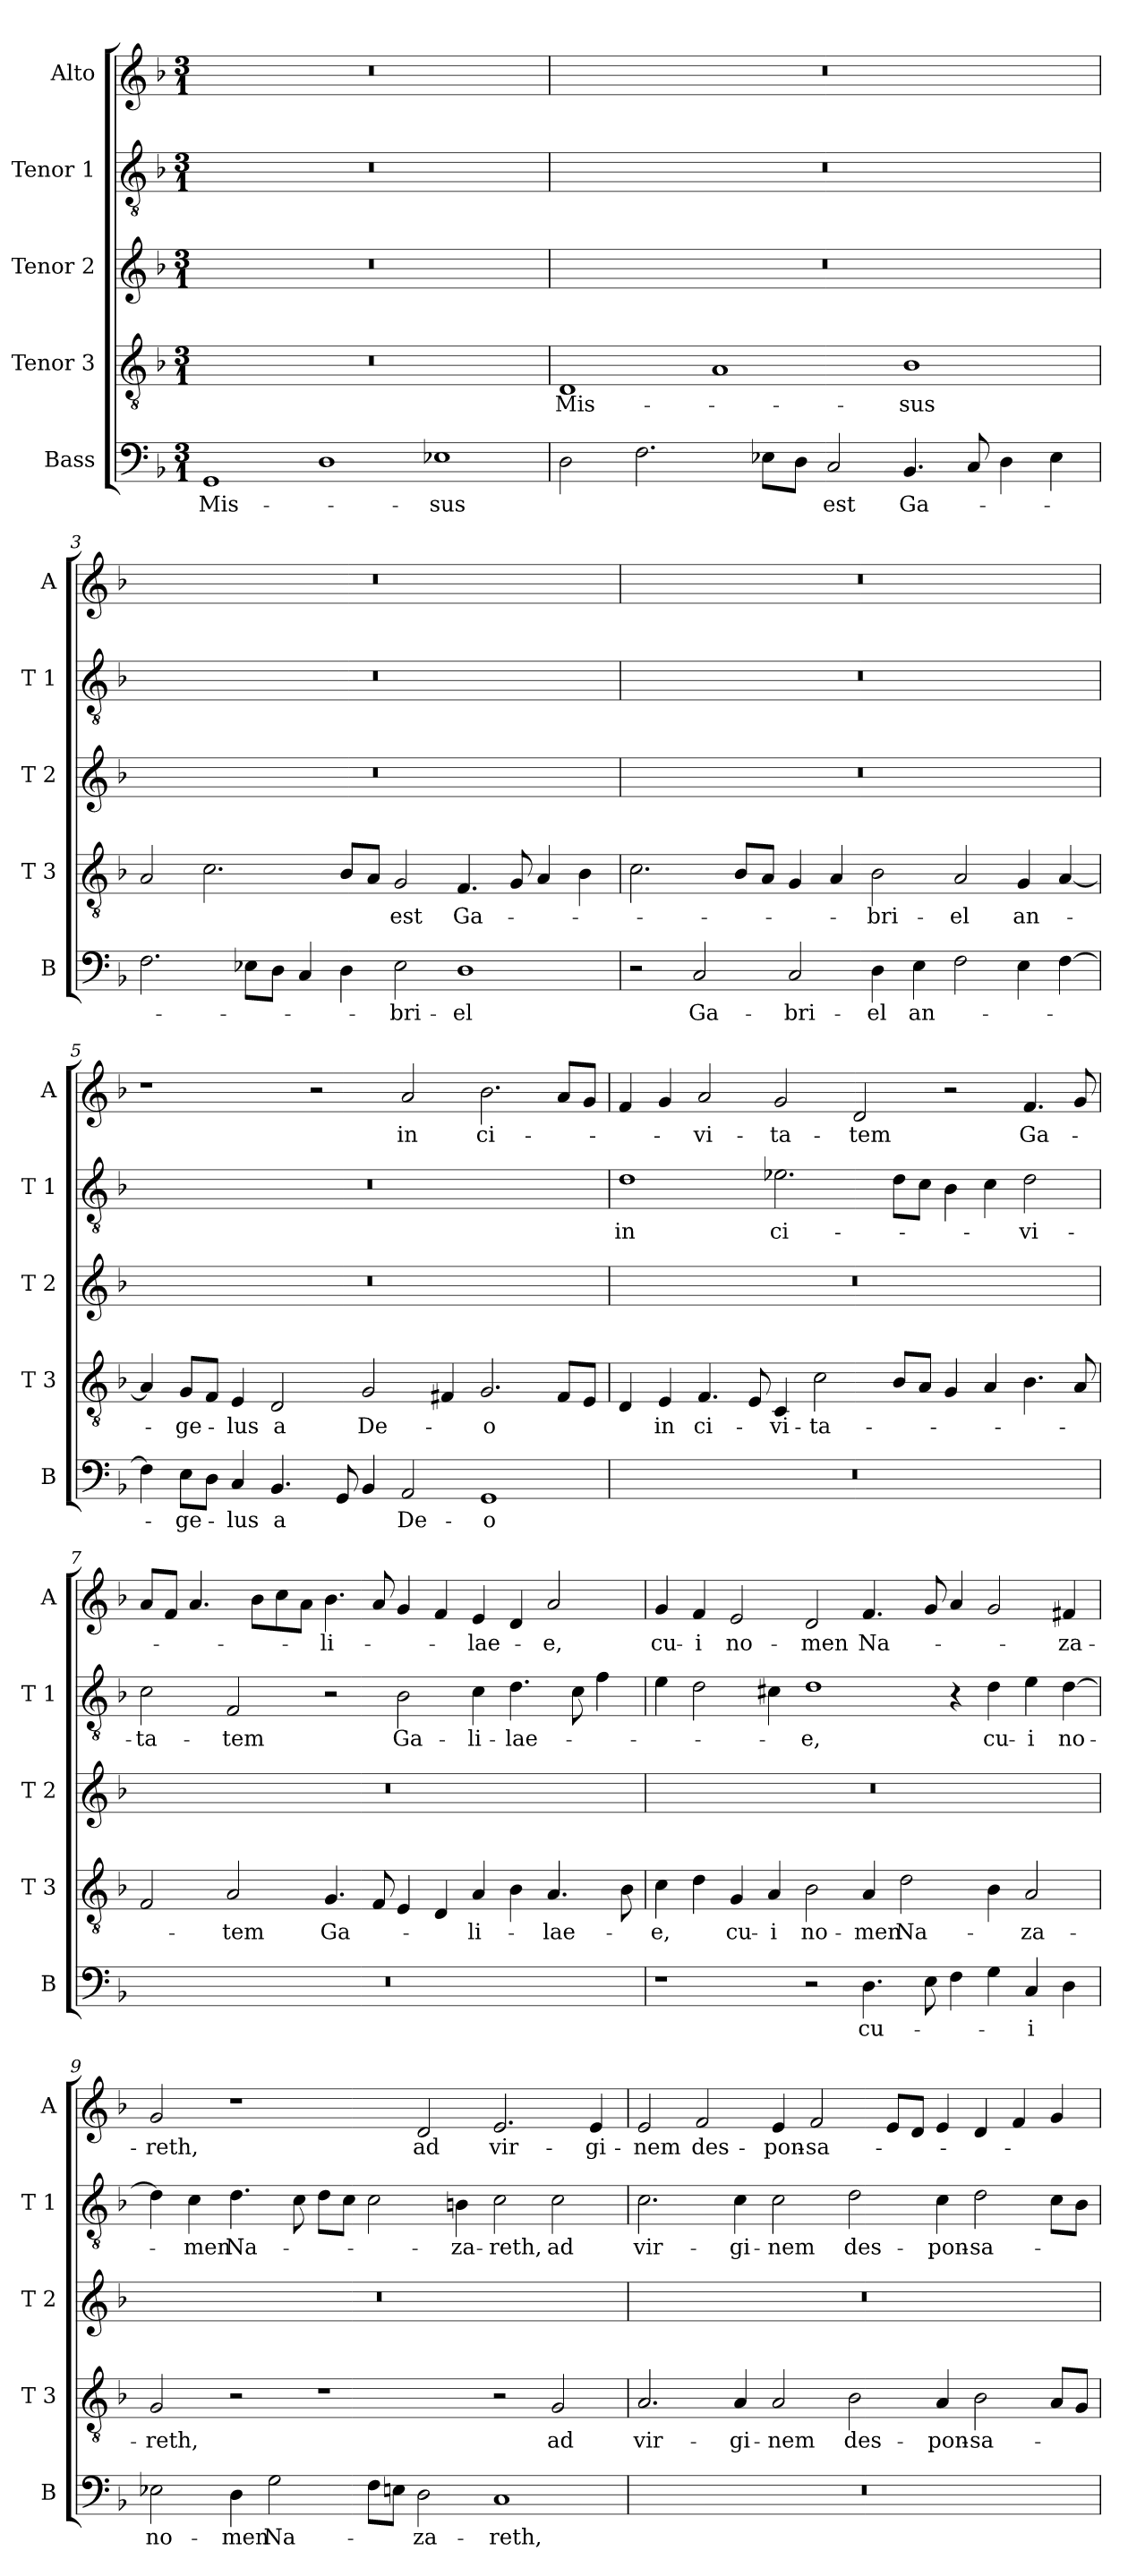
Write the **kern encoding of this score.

**kern	**text	**kern	**text	**kern	**kern	**text	**kern	**text
*part5	*part5	*part4	*part4	*part3	*part2	*part2	*part1	*part1
*staff5	*staff5	*staff4	*staff4	*staff3	*staff2	*staff2	*staff1	*staff1
*I"Bass	*	*I"Tenor 3	*	*I"Tenor 2	*I"Tenor 1	*	*I"Alto	*
*I'B	*	*I'T 3	*	*I'T 2	*I'T 1	*	*I'A	*
*clefF4	*	*clefGv2	*	*clefG2	*clefGv2	*	*clefG2	*
*k[b-]	*	*k[b-]	*	*k[b-]	*k[b-]	*	*k[b-]	*
*F:	*	*F:	*	*F:	*F:	*	*F:	*
*M3/1	*	*M3/1	*	*M3/1	*M3/1	*	*M3/1	*
=1	=1	=1	=1	=1	=1	=1	=1	=1
!	!LO:LY:b	!	!	!	!	!	!	!
1GG	Mis-	0.r	.	0.r	0.r	.	0.r	.
1D	.	.	.	.	.	.	.	.
!	!LO:LY:b	!	!	!	!	!	!	!
1E-X	-sus	.	.	.	.	.	.	.
=2	=2	=2	=2	=2	=2	=2	=2	=2
!	!	!	!LO:LY:b	!	!	!	!	!
2D\	.	1D	Mis-	0.r	0.r	.	0.r	.
2.F\	.	.	.	.	.	.	.	.
.	.	1A	.	.	.	.	.	.
8E-X\L	.	.	.	.	.	.	.	.
8D\J	.	.	.	.	.	.	.	.
!	!LO:LY:b	!	!	!	!	!	!	!
2C/	est	.	.	.	.	.	.	.
!	!LO:LY:b	!	!LO:LY:b	!	!	!	!	!
4.BB-/	Ga-	1B-	-sus	.	.	.	.	.
8C/	.	.	.	.	.	.	.	.
4D\	.	.	.	.	.	.	.	.
4E-\	.	.	.	.	.	.	.	.
=3	=3	=3	=3	=3	=3	=3	=3	=3
2.F\	.	2A/	.	0.r	0.r	.	0.r	.
.	.	2.c\	.	.	.	.	.	.
8E-X\L	.	.	.	.	.	.	.	.
8D\J	.	.	.	.	.	.	.	.
4C/	.	.	.	.	.	.	.	.
4D\	.	8B-/L	.	.	.	.	.	.
.	.	8A/J	.	.	.	.	.	.
!	!LO:LY:b	!	!LO:LY:b	!	!	!	!	!
2E-\	-bri-	2G/	est	.	.	.	.	.
!	!LO:LY:b	!	!LO:LY:b	!	!	!	!	!
1D	-el	4.F/	Ga-	.	.	.	.	.
.	.	8G/	.	.	.	.	.	.
.	.	4A/	.	.	.	.	.	.
.	.	4B-\	.	.	.	.	.	.
!!LO:LB:g=z
=4	=4	=4	=4	=4	=4	=4	=4	=4
2r	.	2.c\	.	0.r	0.r	.	0.r	.
!	!LO:LY:b	!	!	!	!	!	!	!
2C/	Ga-	.	.	.	.	.	.	.
.	.	8B-/L	.	.	.	.	.	.
.	.	8A/J	.	.	.	.	.	.
!	!LO:LY:b	!	!	!	!	!	!	!
2C/	-bri-	4G/	.	.	.	.	.	.
.	.	4A/	.	.	.	.	.	.
!	!LO:LY:b	!	!LO:LY:b	!	!	!	!	!
4D\	-el	2B-\	-bri-	.	.	.	.	.
!	!LO:LY:b	!	!	!	!	!	!	!
4E\	an-	.	.	.	.	.	.	.
!	!	!	!LO:LY:b	!	!	!	!	!
2F\	.	2A/	-el	.	.	.	.	.
!	!	!	!LO:LY:b	!	!	!	!	!
4E\	.	4G/	an-	.	.	.	.	.
[4F\	.	[4A/	.	.	.	.	.	.
=5	=5	=5	=5	=5	=5	=5	=5	=5
4F\]	.	4A/]	.	0.r	0.r	.	1r	.
!	!LO:LY:b	!	!LO:LY:b	!	!	!	!	!
8E\L	-ge-	8G/L	-ge-	.	.	.	.	.
8D\J	.	8F/J	.	.	.	.	.	.
!	!LO:LY:b	!	!LO:LY:b	!	!	!	!	!
4C/	-lus	4E/	-lus	.	.	.	.	.
!	!LO:LY:b	!	!LO:LY:b	!	!	!	!	!
4.BB-/	a	2D/	a	.	.	.	.	.
.	.	.	.	.	.	.	2r	.
8GG/	.	.	.	.	.	.	.	.
!	!	!	!LO:LY:b	!	!	!	!	!
4BB-/	.	2G/	De-	.	.	.	.	.
!	!LO:LY:b	!	!	!	!	!	!	!LO:LY:b
2AA/	De-	.	.	.	.	.	2a/	in
.	.	4F#X/	.	.	.	.	.	.
!	!LO:LY:b	!	!LO:LY:b	!	!	!	!	!LO:LY:b
1GG	-o	2.G/	-o	.	.	.	2.b-\	ci-
.	.	8F#/L	.	.	.	.	8a/L	.
.	.	8E/J	.	.	.	.	8g/J	.
=6	=6	=6	=6	=6	=6	=6	=6	=6
!	!	!	!	!	!	!LO:LY:b	!	!
0.r	.	4D/	.	0.r	1d	in	4f/	.
!	!	!	!LO:LY:b	!	!	!	!	!
.	.	4E/	in	.	.	.	4g/	.
!	!	!	!LO:LY:b	!	!	!	!	!LO:LY:b
.	.	4.F/	ci-	.	.	.	2a/	-vi-
.	.	8E/	.	.	.	.	.	.
!	!	!	!LO:LY:b	!	!	!LO:LY:b	!	!LO:LY:b
.	.	4C/	-vi-	.	2.e-X\	ci-	2g/	-ta-
!	!	!	!LO:LY:b	!	!	!	!	!
.	.	2c\	-ta-	.	.	.	.	.
!	!	!	!	!	!	!	!	!LO:LY:b
.	.	.	.	.	.	.	2d/	-tem
.	.	8B-/L	.	.	8d\L	.	.	.
.	.	8A/J	.	.	8c\J	.	.	.
.	.	4G/	.	.	4B-\	.	2r	.
.	.	4A/	.	.	4c\	.	.	.
!	!	!	!	!	!	!LO:LY:b	!	!LO:LY:b
.	.	4.B-\	.	.	2d\	-vi-	4.f/	Ga-
.	.	8A/	.	.	.	.	8g/	.
!!LO:PB:g=z
=7	=7	=7	=7	=7	=7	=7	=7	=7
!	!	!	!	!	!	!LO:LY:b	!	!
0.r	.	2F/	.	0.r	2c\	-ta-	8a/L	.
.	.	.	.	.	.	.	8f/J	.
.	.	.	.	.	.	.	4.a/	.
!	!	!	!LO:LY:b	!	!	!LO:LY:b	!	!
.	.	2A/	-tem	.	2F/	-tem	.	.
.	.	.	.	.	.	.	8b-\L	.
.	.	.	.	.	.	.	8cc\	.
.	.	.	.	.	.	.	8a\J	.
!	!	!	!LO:LY:b	!	!	!	!	!LO:LY:b
.	.	4.G/	Ga-	.	2r	.	4.b-\	-li-
.	.	8F/	.	.	.	.	8a/	.
!	!	!	!	!	!	!LO:LY:b	!	!
.	.	4E/	.	.	2B-\	Ga-	4g/	.
.	.	4D/	.	.	.	.	4f/	.
!	!	!	!LO:LY:b	!	!	!LO:LY:b	!	!LO:LY:b
.	.	4A/	-li-	.	4c\	-li-	4e/	-lae-
!	!	!	!	!	!	!LO:LY:b	!	!
.	.	4B-\	.	.	4.d\	-lae-	4d/	.
!	!	!	!LO:LY:b	!	!	!	!	!LO:LY:b
.	.	4.A/	-lae-	.	.	.	2a/	-e,
.	.	.	.	.	8c\	.	.	.
.	.	.	.	.	4f\	.	.	.
.	.	8B-\	.	.	.	.	.	.
=8	=8	=8	=8	=8	=8	=8	=8	=8
!	!	!	!LO:LY:b	!	!	!	!	!LO:LY:b
1r	.	4c\	-e,	0.r	4e\	.	4g/	cu-
!	!	!	!	!	!	!	!	!LO:LY:b
.	.	4d\	.	.	2d\	.	4f/	-i
!	!	!	!LO:LY:b	!	!	!	!	!LO:LY:b
.	.	4G/	cu-	.	.	.	2e/	no-
!	!	!	!LO:LY:b	!	!	!	!	!
.	.	4A/	-i	.	4c#X\	.	.	.
!	!	!	!LO:LY:b	!	!	!LO:LY:b	!	!LO:LY:b
2r	.	2B-\	no-	.	1d	-e,	2d/	-men
!	!LO:LY:b	!	!LO:LY:b	!	!	!	!	!LO:LY:b
4.D\	cu-	4A/	-men	.	.	.	4.f/	Na-
!	!	!	!LO:LY:b	!	!	!	!	!
.	.	2d\	Na-	.	.	.	.	.
8E\	.	.	.	.	.	.	8g/	.
4F\	.	.	.	.	4r	.	4a/	.
!	!	!	!	!	!	!LO:LY:b	!	!
4G\	.	4B-\	.	.	4d\	cu-	2g/	.
!	!LO:LY:b	!	!LO:LY:b	!	!	!LO:LY:b	!	!
4C/	-i	2A/	-za-	.	4e\	-i	.	.
!	!	!	!	!	!	!LO:LY:b	!	!LO:LY:b
4D\	.	.	.	.	[4d\	no-	4f#X/	-za-
=9	=9	=9	=9	=9	=9	=9	=9	=9
!	!LO:LY:b	!	!LO:LY:b	!	!	!	!	!LO:LY:b
2E-X\	no-	2G/	-reth,	0.r	4d\]	.	2g/	-reth,
!	!	!	!	!	!	!LO:LY:b	!	!
.	.	.	.	.	4c\	-men	.	.
!	!LO:LY:b	!	!	!	!	!LO:LY:b	!	!
4D\	-men	2r	.	.	4.d\	Na-	1r	.
!	!LO:LY:b	!	!	!	!	!	!	!
2G\	Na-	.	.	.	.	.	.	.
.	.	.	.	.	8c\	.	.	.
.	.	1r	.	.	8d\L	.	.	.
.	.	.	.	.	8c\J	.	.	.
8F\L	.	.	.	.	2c\	.	.	.
8En\J	.	.	.	.	.	.	.	.
!	!LO:LY:b	!	!	!	!	!	!	!LO:LY:b
2D\	-za-	.	.	.	.	.	2d/	ad
!	!	!	!	!	!	!LO:LY:b	!	!
.	.	.	.	.	4Bn\	-za-	.	.
!	!LO:LY:b	!	!	!	!	!LO:LY:b	!	!LO:LY:b
1C	-reth,	2r	.	.	2c\	-reth,	2.e/	vir-
!	!	!	!LO:LY:b	!	!	!LO:LY:b	!	!
.	.	2G/	ad	.	2c\	ad	.	.
!	!	!	!	!	!	!	!	!LO:LY:b
.	.	.	.	.	.	.	4e/	-gi-
!!LO:LB:g=z
=10	=10	=10	=10	=10	=10	=10	=10	=10
!	!	!	!LO:LY:b	!	!	!LO:LY:b	!	!LO:LY:b
0.r	.	2.A/	vir-	0.r	2.c\	vir-	2e/	-nem
!	!	!	!	!	!	!	!	!LO:LY:b
.	.	.	.	.	.	.	2f/	des-
!	!	!	!LO:LY:b	!	!	!LO:LY:b	!	!
.	.	4A/	-gi-	.	4c\	-gi-	.	.
!	!	!	!LO:LY:b	!	!	!LO:LY:b	!	!LO:LY:b
.	.	2A/	-nem	.	2c\	-nem	4e/	-pon-
!	!	!	!	!	!	!	!	!LO:LY:b
.	.	.	.	.	.	.	2f/	-sa-
!	!	!	!LO:LY:b	!	!	!LO:LY:b	!	!
.	.	2B-\	des-	.	2d\	des-	.	.
.	.	.	.	.	.	.	8e/L	.
.	.	.	.	.	.	.	8d/J	.
!	!	!	!LO:LY:b	!	!	!LO:LY:b	!	!
.	.	4A/	-pon-	.	4c\	-pon-	4e/	.
!	!	!	!LO:LY:b	!	!	!LO:LY:b	!	!
.	.	2B-\	-sa-	.	2d\	-sa-	4d/	.
.	.	.	.	.	.	.	4f/	.
.	.	8A/L	.	.	8c\L	.	4g/	.
.	.	8G/J	.	.	8B-\J	.	.	.
=	=	=	=	=	=	=	=	=
*-	*-	*-	*-	*-	*-	*-	*-	*-
